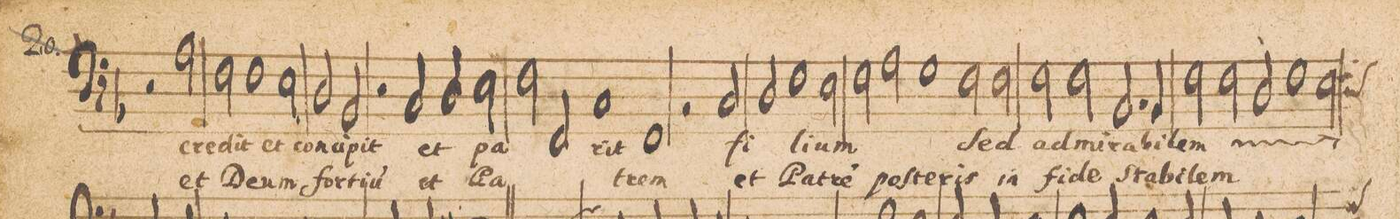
**kern	**text	**text
*I"BASSVS.	*	*
*clefF4	*	*
*k[b-]	*	*
*met(c|)	*	*
*M2/1	*	*
2r	.	.
2A\	cre-	et
=78-	=78-	=78-
2F\	-dit	De-
1F	et	-um
2E\	con-	for-
=79-	=79-	=79-
2D/	-ci-	-ti-
2BB-/	-pit	-(um)
2r	.	.
2C/	et	et
=80-	=80-	=80-
2D/	.	.
2E\	pa-	Pa-
2F\	.	.
2FF/	.	.
=81-	=81-	=81-
1C	-rit	.
1FF	.	-trem
=82-	=82-	=82-
2rC	.	.
2C/	fi-	et
2D/	.	.
1F\	-li-	Pa-
=83-	=83-	=83-
2E\	-um	.
2F\	.	-tr(em)
2A\	.	po-
=84-	=84-	=84-
1G	.	-ſte-
2F\	.	-ris
2F\	Sed	in
=85-	=85-	=85-
2F\	ad-	fi-
2F\	-mi-	-de
2.BB-/	-ra-	Sta-
4BB-/	-bi-	-bi-
=86-	=86-	=86-
2F\	-lem	-lem
*	*ij	*
2F\	Sed	.
2D\	ad-	.
1F\	-mi-	.
=87-	=87-	=87-
*custos:D	*	*
2E\	.	.
*-	*-	*-
